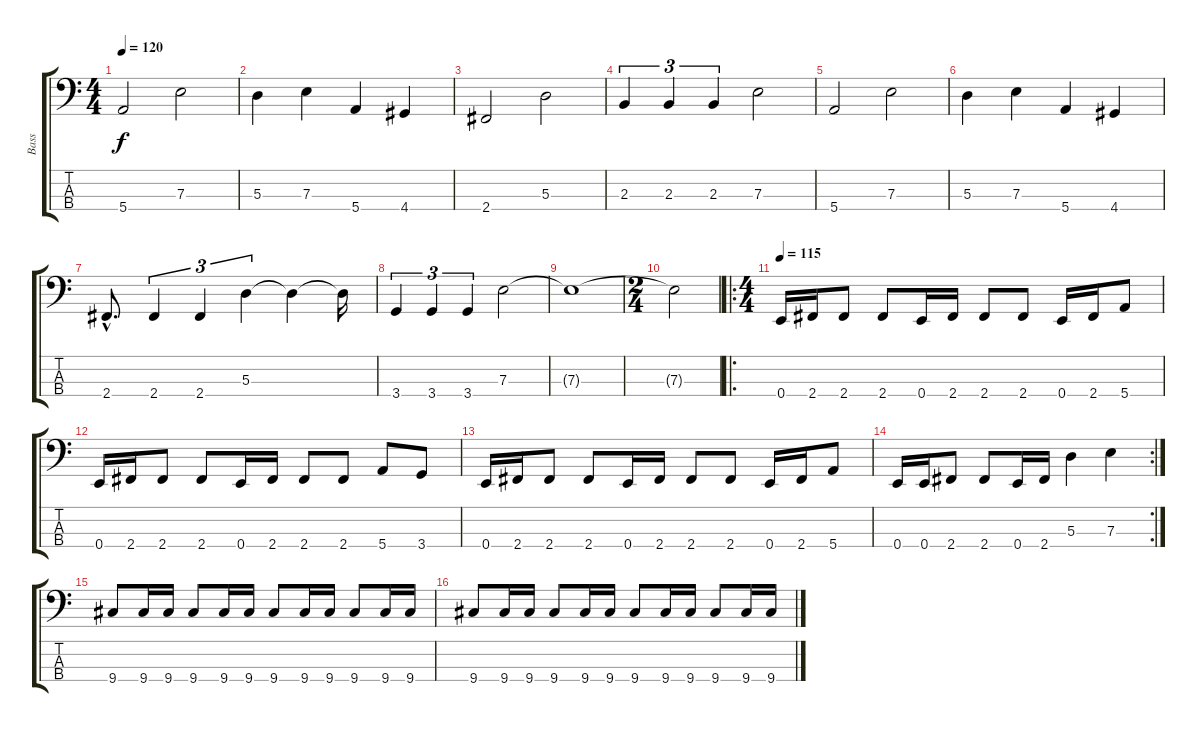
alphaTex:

\track ("Bass" "Bass") {instrument electricbassfinger}
\staff {score tabs}
\tuning (G2 D2 A1 E1) {hide}
\ts (4 4)
\tempo 120
\tempo 100
\tempo 120
\clef f4
\ks c
5.4.2{dy f instrument electricbassfinger} 7.3.2 |
5.3.4 7.3.4 5.4.4 4.4.4 |
2.4.2 5.3.2 |
2.3.4{tu (3 2)} 2.3.4{tu (3 2)} 2.3.4{tu (3 2)} 7.3.2 |
5.4.2 7.3.2 |
5.3.4 7.3.4 5.4.4 4.4.4 |
2.4{hac}.8{d} 2.4.4{tu (3 2)} 2.4.4{tu (3 2)} 5.3.4{tu (3 2)} 5.3{t}.4 5.3{t}.16 |
3.4.4{tu (3 2)} 3.4.4{tu (3 2)} 3.4.4{tu (3 2)} 7.3.2 |
7.3{t}.1 |
\ts (2 4)
7.3{t}.2 |
\ro
\ts (4 4)
\tempo 115
0.4.16 2.4.16 2.4.8 2.4.8 0.4.16 2.4.16 2.4.8 2.4.8 0.4.16 2.4.16 5.4.8 |
0.4.16 2.4.16 2.4.8 2.4.8 0.4.16 2.4.16 2.4.8 2.4.8 5.4.8 3.4.8 |
0.4.16 2.4.16 2.4.8 2.4.8 0.4.16 2.4.16 2.4.8 2.4.8 0.4.16 2.4.16 5.4.8 |
\rc 2
0.4.16 0.4.16 2.4.8 2.4.8 0.4.16 2.4.16 5.3.4 7.3.4 |
9.4.8 9.4.16 9.4.16 9.4.8 9.4.16 9.4.16 9.4.8 9.4.16 9.4.16 9.4.8 9.4.16 9.4.16 |
9.4.8 9.4.16 9.4.16 9.4.8 9.4.16 9.4.16 9.4.8 9.4.16 9.4.16 9.4.8 9.4.16 9.4.16
